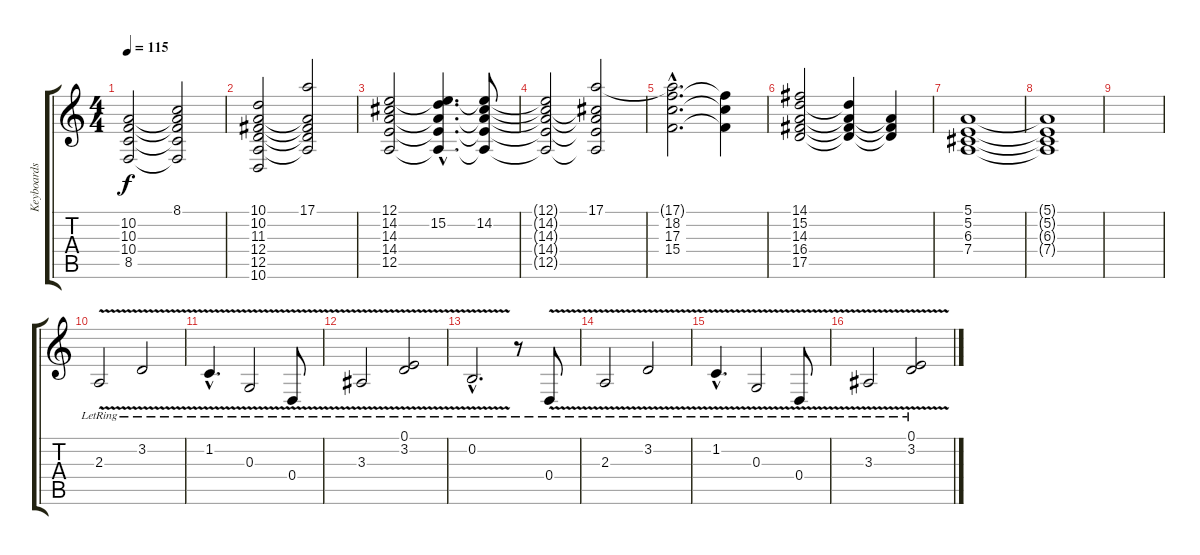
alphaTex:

\track ("Keyboards" "Keyboards") {instrument electricpiano2}
\staff {score tabs}
\tuning (E4 B3 G3 D3 A2 E2) {hide}
\ts (4 4)
\tempo 115
\clef g2
\ks c
(10.2 10.3 10.4 8.5).2{dy f} (8.1 10.2{t} 10.3{t} 10.4{t} 8.5{t}).2 |
(10.1 10.2 11.3 12.4 12.5 10.6).2 (17.1 10.2{t} 11.3{t} 12.4{t} 12.5{t}).2 |
(12.1 14.2 14.3 14.4 12.5).2 (12.1{hac t} 15.2{hac} 14.3{hac t} 14.4{hac t} 12.5{hac t}).4{d} (12.1{t} 14.2 14.3{t} 14.4{t} 12.5{t}).8 |
(12.1{t} 14.2{t} 14.3{t} 14.4{t} 12.5{t}).2 (17.1 14.2{t} 14.3{t} 14.4{t} 12.5{t}).2 |
(17.1{hac t} 18.2{hac} 17.3{hac} 15.4{hac}).2{d} (18.2{t} 17.3{t} 15.4{t}).4 |
(14.1 15.2 14.3 16.4 17.5).2 (15.2{t} 14.3{t} 16.4{t} 17.5{t}).4 (14.3{t} 16.4{t} 17.5{t}).4 |
(5.1 5.2 6.3 7.4).1 |
(5.1{t} 5.2{t} 6.3{t} 7.4{t}).1{volume 0} |
|
2.3{v lr}.2{volume 13 balance 8 instrument electricpiano2} 3.2{v lr}.2 |
1.2{v hac lr}.4{d} 0.3{v lr}.2 0.4{v lr}.8 |
3.3{v lr}.2 (0.1{v lr} 3.2{v lr}).2 |
0.2{v hac lr}.2{d} r.8 0.4{v lr}.8 |
2.3{v lr}.2 3.2{v lr}.2 |
1.2{v hac lr}.4{d} 0.3{v lr}.2 0.4{v lr}.8 |
3.3{v lr}.2 (0.1{v lr} 3.2{v lr}).2
